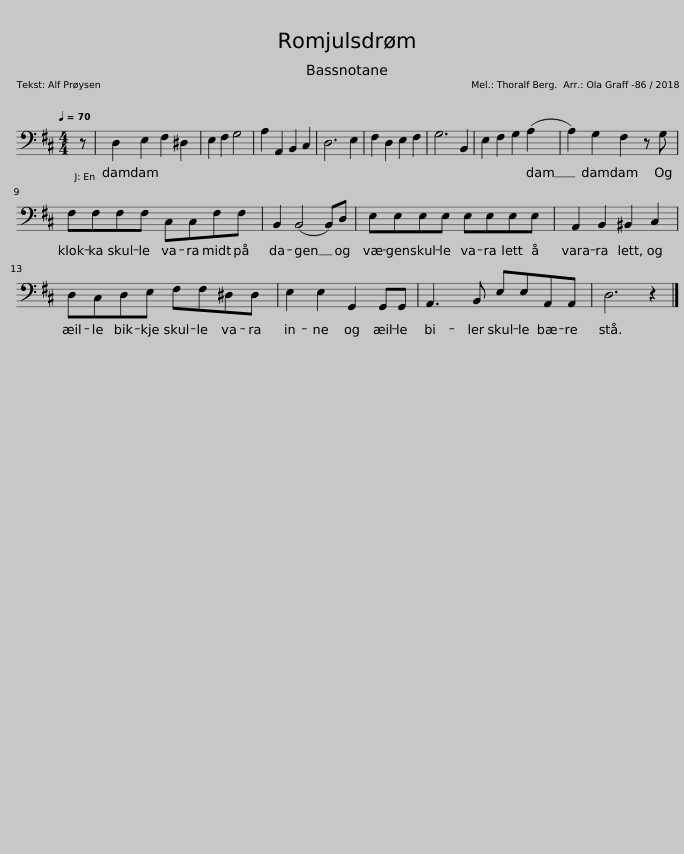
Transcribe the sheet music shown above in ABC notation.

X:1
L:1/8
Q:1/4=70
M:4/4
I:linebreak $
K:D
V:1 bass
V:1
 z | D,2 E,2 F,2 ^D,2 | E,2 F,2 G,4 | A,2 A,,2 B,,2 C,2 | D,6 E,2 | %5
 F,2 D,2 E,2 F,2 | G,6 B,,2 | E,2 F,2 G,2 (A,2 | A,2) G,2 F,2 z G, |$ F,F,F,F, C,C,F,F, | %10
 B,,2 (B,,4 B,,)D, | E,E,E,E, E,E,E,E, | A,,2 B,,2 ^B,,2 C,2 |$ D,C,D,E, F,F,^D,D, | E,2 E,2 G,,2 G,,G,, | %15
 A,,3 B,, E,E,A,,A,, | D,6 z2 |] %17
